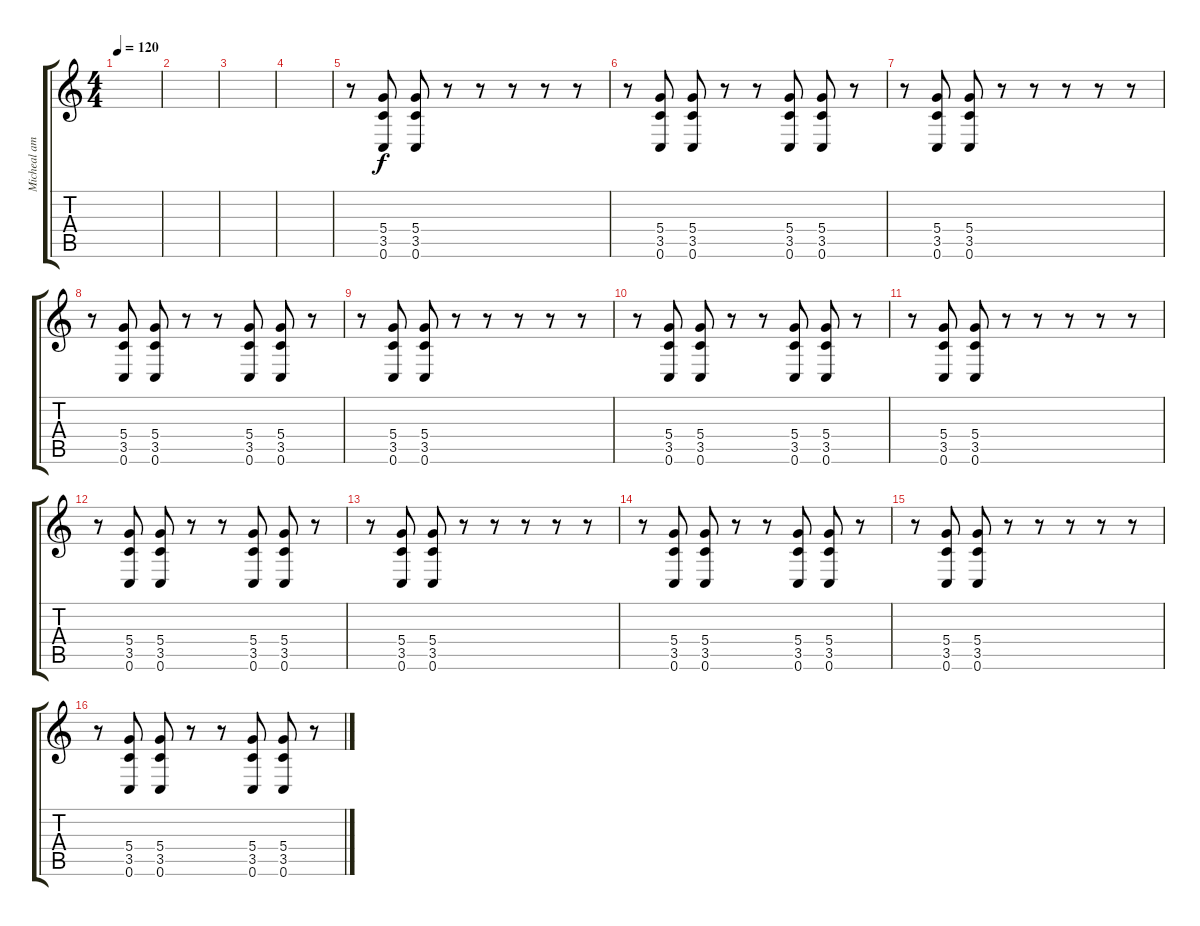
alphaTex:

\track ("Micheal amott" "Micheal am") {instrument distortionguitar}
\staff {score tabs}
\tuning (E4 B3 G3 D3 A2 C2) {hide}
\ts (4 4)
\tempo 120
\clef g2
\ks c
|
|
|
|
r.8 (5.4 3.5 0.6).8 (5.4 3.5 0.6).8 r.8 r.8 r.8 r.8 r.8 |
r.8 (5.4 3.5 0.6).8 (5.4 3.5 0.6).8 r.8 r.8 (5.4 3.5 0.6).8 (5.4 3.5 0.6).8 r.8 |
r.8 (5.4 3.5 0.6).8 (5.4 3.5 0.6).8 r.8 r.8 r.8 r.8 r.8 |
r.8 (5.4 3.5 0.6).8 (5.4 3.5 0.6).8 r.8 r.8 (5.4 3.5 0.6).8 (5.4 3.5 0.6).8 r.8 |
r.8 (5.4 3.5 0.6).8 (5.4 3.5 0.6).8 r.8 r.8 r.8 r.8 r.8 |
r.8 (5.4 3.5 0.6).8 (5.4 3.5 0.6).8 r.8 r.8 (5.4 3.5 0.6).8 (5.4 3.5 0.6).8 r.8 |
r.8 (5.4 3.5 0.6).8 (5.4 3.5 0.6).8 r.8 r.8 r.8 r.8 r.8 |
r.8 (5.4 3.5 0.6).8 (5.4 3.5 0.6).8 r.8 r.8 (5.4 3.5 0.6).8 (5.4 3.5 0.6).8 r.8 |
r.8 (5.4 3.5 0.6).8 (5.4 3.5 0.6).8 r.8 r.8 r.8 r.8 r.8 |
r.8 (5.4 3.5 0.6).8 (5.4 3.5 0.6).8 r.8 r.8 (5.4 3.5 0.6).8 (5.4 3.5 0.6).8 r.8 |
r.8 (5.4 3.5 0.6).8 (5.4 3.5 0.6).8 r.8 r.8 r.8 r.8 r.8 |
r.8 (5.4 3.5 0.6).8 (5.4 3.5 0.6).8 r.8 r.8 (5.4 3.5 0.6).8 (5.4 3.5 0.6).8 r.8
